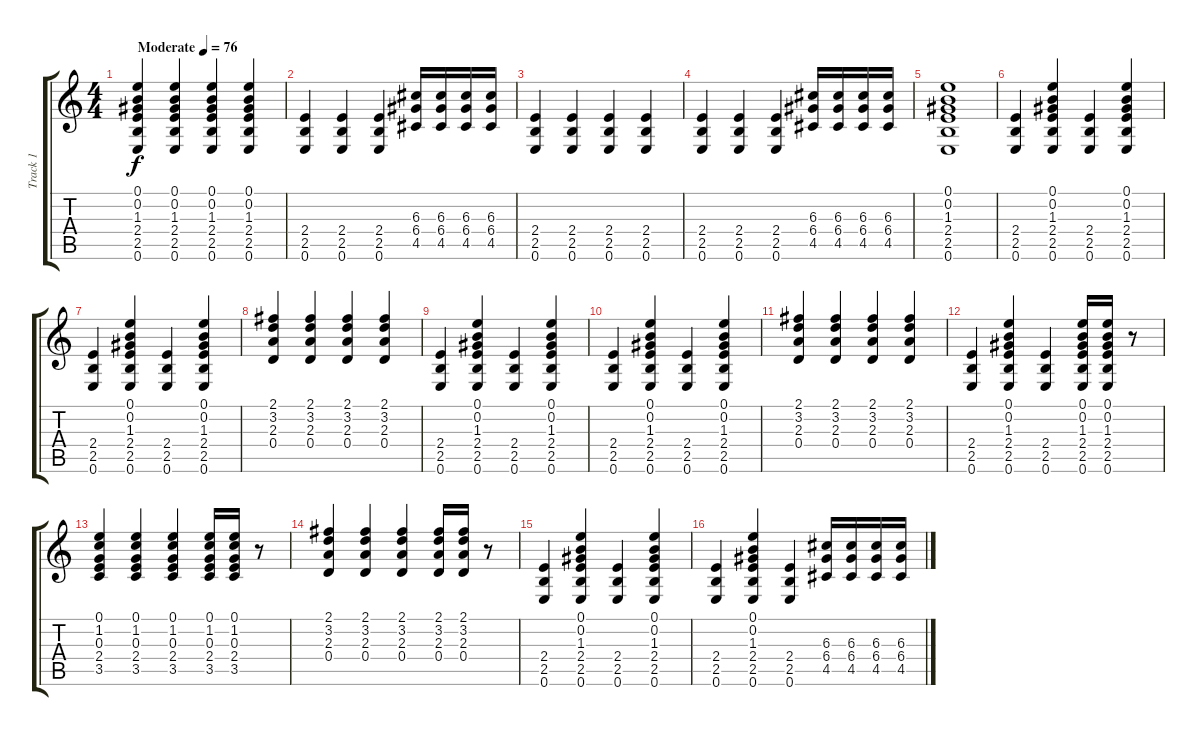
\track ("Track 1" "Track 1") {instrument distortionguitar}
\staff {score tabs}
\tuning (E4 B3 G3 D3 A2 E2) {hide}
\ts (4 4)
\tempo (76 "Moderate")
\clef g2
\ks c
(0.1 0.2 1.3 2.4 2.5 0.6).4{dy f instrument distortionguitar} (0.1 0.2 1.3 2.4 2.5 0.6).4 (0.1 0.2 1.3 2.4 2.5 0.6).4 (0.1 0.2 1.3 2.4 2.5 0.6).4 |
(2.4 2.5 0.6).4 (2.4 2.5 0.6).4 (2.4 2.5 0.6).4 (6.3 6.4 4.5).16 (6.3 6.4 4.5).16 (6.3 6.4 4.5).16 (6.3 6.4 4.5).16 |
(2.4 2.5 0.6).4 (2.4 2.5 0.6).4 (2.4 2.5 0.6).4 (2.4 2.5 0.6).4 |
(2.4 2.5 0.6).4 (2.4 2.5 0.6).4 (2.4 2.5 0.6).4 (6.3 6.4 4.5).16 (6.3 6.4 4.5).16 (6.3 6.4 4.5).16 (6.3 6.4 4.5).16 |
(0.1 0.2 1.3 2.4 2.5 0.6).1 |
(2.4 2.5 0.6).4 (0.1 0.2 1.3 2.4 2.5 0.6).4 (2.4 2.5 0.6).4 (0.1 0.2 1.3 2.4 2.5 0.6).4 |
(2.4 2.5 0.6).4 (0.1 0.2 1.3 2.4 2.5 0.6).4 (2.4 2.5 0.6).4 (0.1 0.2 1.3 2.4 2.5 0.6).4 |
(2.1 3.2 2.3 0.4).4 (2.1 3.2 2.3 0.4).4 (2.1 3.2 2.3 0.4).4 (2.1 3.2 2.3 0.4).4 |
(2.4 2.5 0.6).4 (0.1 0.2 1.3 2.4 2.5 0.6).4 (2.4 2.5 0.6).4 (0.1 0.2 1.3 2.4 2.5 0.6).4 |
(2.4 2.5 0.6).4 (0.1 0.2 1.3 2.4 2.5 0.6).4 (2.4 2.5 0.6).4 (0.1 0.2 1.3 2.4 2.5 0.6).4 |
(2.1 3.2 2.3 0.4).4 (2.1 3.2 2.3 0.4).4 (2.1 3.2 2.3 0.4).4 (2.1 3.2 2.3 0.4).4 |
(2.4 2.5 0.6).4 (0.1 0.2 1.3 2.4 2.5 0.6).4 (2.4 2.5 0.6).4 (0.1 0.2 1.3 2.4 2.5 0.6).16 (0.1 0.2 1.3 2.4 2.5 0.6).16 r.8 |
(0.1 1.2 0.3 2.4 3.5).4 (0.1 1.2 0.3 2.4 3.5).4 (0.1 1.2 0.3 2.4 3.5).4 (0.1 1.2 0.3 2.4 3.5).16 (0.1 1.2 0.3 2.4 3.5).16 r.8 |
(2.1 3.2 2.3 0.4).4 (2.1 3.2 2.3 0.4).4 (2.1 3.2 2.3 0.4).4 (2.1 3.2 2.3 0.4).16 (2.1 3.2 2.3 0.4).16 r.8 |
(2.4 2.5 0.6).4 (0.1 0.2 1.3 2.4 2.5 0.6).4 (2.4 2.5 0.6).4 (0.1 0.2 1.3 2.4 2.5 0.6).4 |
(2.4 2.5 0.6).4 (0.1 0.2 1.3 2.4 2.5 0.6).4 (2.4 2.5 0.6).4 (6.3 6.4 4.5).16 (6.3 6.4 4.5).16 (6.3 6.4 4.5).16 (6.3 6.4 4.5).16
